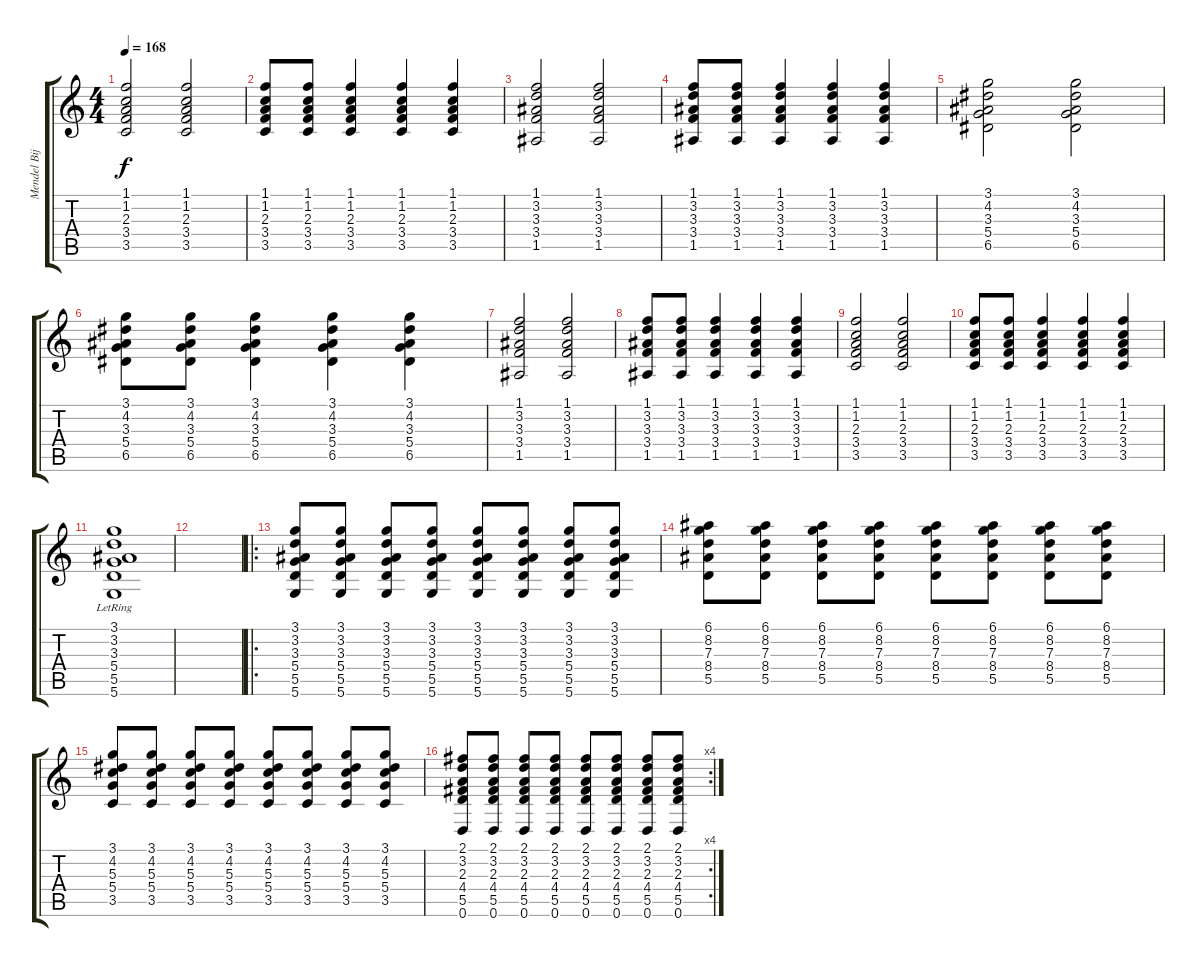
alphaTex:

\track ("Mendel Bij de Leij K-Bende 2004" "Mendel Bij") {instrument overdrivenguitar}
\staff {score tabs}
\tuning (E4 B3 G3 D3 A2 D2) {hide}
\ts (4 4)
\tempo 168
\clef g2
\ks c
(1.1 1.2 2.3 3.4 3.5).2{dy f} (1.1 1.2 2.3 3.4 3.5).2 |
(1.1 1.2 2.3 3.4 3.5).8 (1.1 1.2 2.3 3.4 3.5).8 (1.1 1.2 2.3 3.4 3.5).4 (1.1 1.2 2.3 3.4 3.5).4 (1.1 1.2 2.3 3.4 3.5).4 |
(1.1 3.2 3.3 3.4 1.5).2 (1.1 3.2 3.3 3.4 1.5).2 |
(1.1 3.2 3.3 3.4 1.5).8 (1.1 3.2 3.3 3.4 1.5).8 (1.1 3.2 3.3 3.4 1.5).4 (1.1 3.2 3.3 3.4 1.5).4 (1.1 3.2 3.3 3.4 1.5).4 |
(3.1 4.2 3.3 5.4 6.5).2 (3.1 4.2 3.3 5.4 6.5).2 |
(3.1 4.2 3.3 5.4 6.5).8 (3.1 4.2 3.3 5.4 6.5).8 (3.1 4.2 3.3 5.4 6.5).4 (3.1 4.2 3.3 5.4 6.5).4 (3.1 4.2 3.3 5.4 6.5).4 |
(1.1 3.2 3.3 3.4 1.5).2 (1.1 3.2 3.3 3.4 1.5).2 |
(1.1 3.2 3.3 3.4 1.5).8 (1.1 3.2 3.3 3.4 1.5).8 (1.1 3.2 3.3 3.4 1.5).4 (1.1 3.2 3.3 3.4 1.5).4 (1.1 3.2 3.3 3.4 1.5).4 |
(1.1 1.2 2.3 3.4 3.5).2 (1.1 1.2 2.3 3.4 3.5).2 |
(1.1 1.2 2.3 3.4 3.5).8 (1.1 1.2 2.3 3.4 3.5).8 (1.1 1.2 2.3 3.4 3.5).4 (1.1 1.2 2.3 3.4 3.5).4 (1.1 1.2 2.3 3.4 3.5).4 |
(3.1{lr} 3.2 3.3 5.4 5.5 5.6).1 |
|
\ro
(3.1 3.2 3.3 5.4 5.5 5.6).8 (3.1 3.2 3.3 5.4 5.5 5.6).8 (3.1 3.2 3.3 5.4 5.5 5.6).8 (3.1 3.2 3.3 5.4 5.5 5.6).8 (3.1 3.2 3.3 5.4 5.5 5.6).8 (3.1 3.2 3.3 5.4 5.5 5.6).8 (3.1 3.2 3.3 5.4 5.5 5.6).8 (3.1 3.2 3.3 5.4 5.5 5.6).8 |
(6.1 8.2 7.3 8.4 5.5).8 (6.1 8.2 7.3 8.4 5.5).8 (6.1 8.2 7.3 8.4 5.5).8 (6.1 8.2 7.3 8.4 5.5).8 (6.1 8.2 7.3 8.4 5.5).8 (6.1 8.2 7.3 8.4 5.5).8 (6.1 8.2 7.3 8.4 5.5).8 (6.1 8.2 7.3 8.4 5.5).8 |
(3.1 4.2 5.3 5.4 3.5).8 (3.1 4.2 5.3 5.4 3.5).8 (3.1 4.2 5.3 5.4 3.5).8 (3.1 4.2 5.3 5.4 3.5).8 (3.1 4.2 5.3 5.4 3.5).8 (3.1 4.2 5.3 5.4 3.5).8 (3.1 4.2 5.3 5.4 3.5).8 (3.1 4.2 5.3 5.4 3.5).8 |
\rc 4
(2.1 3.2 2.3 4.4 5.5 0.6).8 (2.1 3.2 2.3 4.4 5.5 0.6).8 (2.1 3.2 2.3 4.4 5.5 0.6).8 (2.1 3.2 2.3 4.4 5.5 0.6).8 (2.1 3.2 2.3 4.4 5.5 0.6).8 (2.1 3.2 2.3 4.4 5.5 0.6).8 (2.1 3.2 2.3 4.4 5.5 0.6).8 (2.1 3.2 2.3 4.4 5.5 0.6).8
